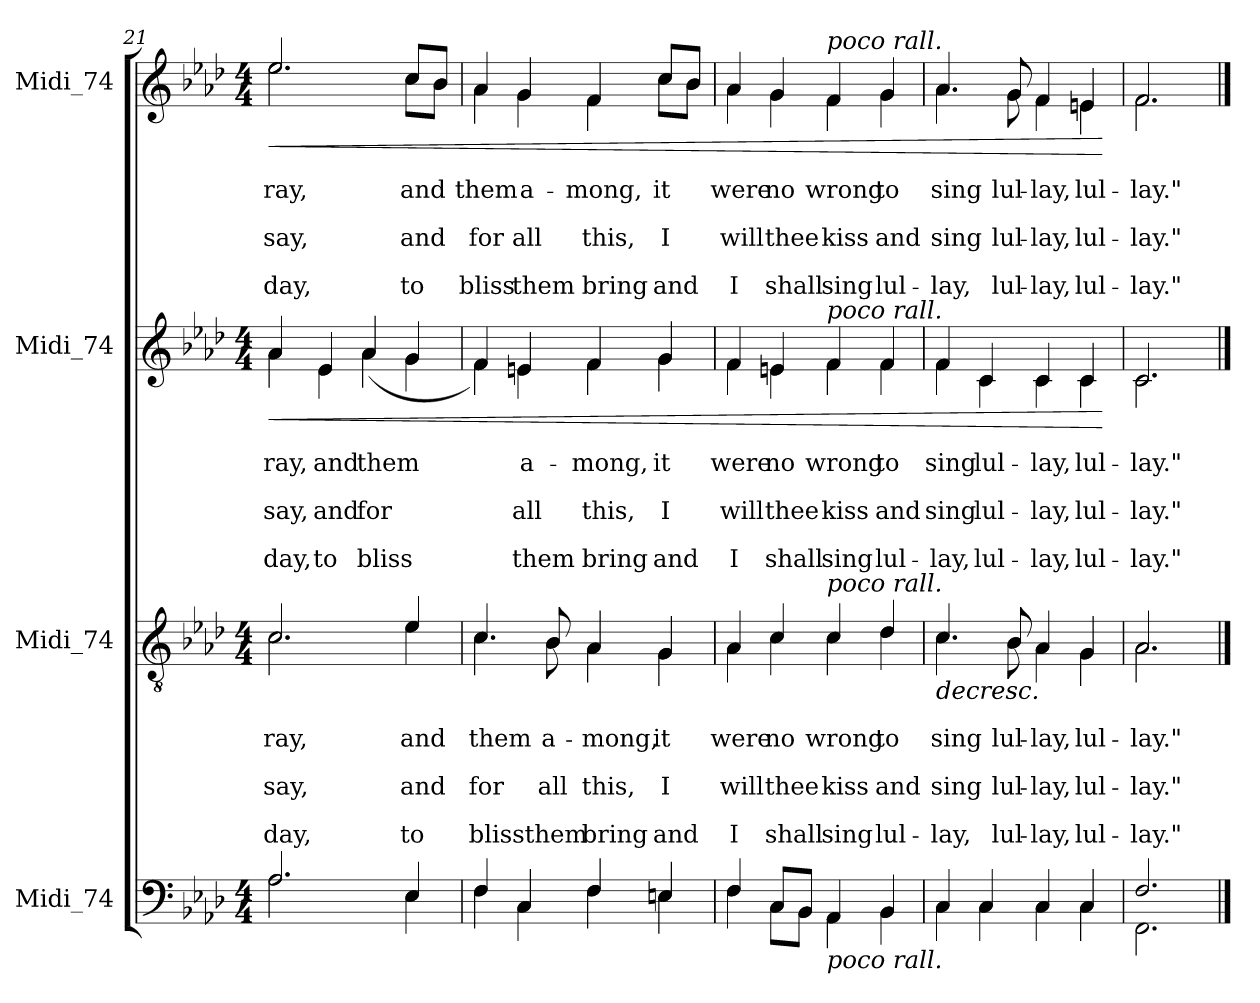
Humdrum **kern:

**kern	**kern	**text	**text	**text	**text	**text	**text	**dynam	**kern	**text	**text	**text	**text	**text	**text	**dynam	**kern	**text	**text	**text	**text	**text	**text	**dynam
*part4	*part3	*part3	*part3	*part3	*part3	*part3	*part3	*part3	*part2	*part2	*part2	*part2	*part2	*part2	*part2	*part2	*part1	*part1	*part1	*part1	*part1	*part1	*part1	*part1
*staff4	*staff3	*staff3	*staff3	*staff3	*staff3	*staff3	*staff3	*staff3	*staff2	*staff2	*staff2	*staff2	*staff2	*staff2	*staff2	*staff2	*staff1	*staff1	*staff1	*staff1	*staff1	*staff1	*staff1	*staff1
*I"Midi_74	*I"Midi_74	*	*	*	*	*	*	*	*I"Midi_74	*	*	*	*	*	*	*	*I"Midi_74	*	*	*	*	*	*	*
!!LO:LB:g=z
*clefF4	*clefGv2	*	*	*	*	*	*	*	*clefG2	*	*	*	*	*	*	*	*clefG2	*	*	*	*	*	*	*
*k[b-e-a-d-]	*k[b-e-a-d-]	*	*	*	*	*	*	*	*k[b-e-a-d-]	*	*	*	*	*	*	*	*k[b-e-a-d-]	*	*	*	*	*	*	*
*A-:	*A-:	*	*	*	*	*	*	*	*A-:	*	*	*	*	*	*	*	*A-:	*	*	*	*	*	*	*
*M4/4	*M4/4	*	*	*	*	*	*	*	*M4/4	*	*	*	*	*	*	*	*M4/4	*	*	*	*	*	*	*
=21	=21	=21	=21	=21	=21	=21	=21	=21	=21	=21	=21	=21	=21	=21	=21	=21	=21	=21	=21	=21	=21	=21	=21	=21
*^	*	*	*	*	*	*	*	*	*	*	*	*	*	*	*	*	*	*	*	*	*	*	*	*
!	!	!	!LO:LY:b	!	!LO:LY:b	!	!LO:LY:b	!	!	!	!	!	!	!	!	!	!	!	!	!	!	!	!	!	!
*	*	*^	*	*	*	*	*	*	*	*	*	*	*	*	*	*	*	*	*	*	*	*	*	*	*
!	!	!	!	!	!LO:LY:b	!	!LO:LY:b	!	!LO:LY:b	!	!	!LO:LY:b	!	!LO:LY:b	!	!LO:LY:b	!	!	!	!	!	!	!	!	!	!
*	*	*	*	*	*	*	*	*	*	*	*^	*	*	*	*	*	*	*	*	*	*	*	*	*	*	*
!	!	!	!	!	!	!	!	!	!	!	!	!	!	!LO:LY:b	!	!LO:LY:b	!	!LO:LY:b	!LO:HP:b	!	!LO:LY:b	!	!LO:LY:b	!	!LO:LY:b	!	!
*	*	*	*	*	*	*	*	*	*	*	*	*	*	*	*	*	*	*	*	*^	*	*	*	*	*	*	*
!	!	!	!	!	!	!	!	!	!	!	!	!	!	!	!	!	!	!	!	!	!	!	!LO:LY:b	!	!LO:LY:b	!	!LO:LY:b	!LO:HP:b
2.A-	2.A-	2.c	2.c	.	ray,	.	say,	.	day,	.	4a-	4a-	.	ray,	.	say,	.	day,	<	2.ee-	2.ee-	.	ray,	.	say,	.	day,	<
!	!	!	!	!	!	!	!	!	!	!	!	!	!LO:LY:b	!	!LO:LY:b	!	!LO:LY:b	!	!	!	!	!	!	!	!	!	!	!
!	!	!	!	!	!	!	!	!	!	!	!	!	!	!LO:LY:b	!	!LO:LY:b	!	!LO:LY:b	!	!	!	!	!	!	!	!	!	!
.	.	.	.	.	.	.	.	.	.	.	4e-	4e-	.	and	.	and	.	to	.	.	.	.	.	.	.	.	.	.
!	!	!	!	!	!	!	!	!	!	!	!	!	!LO:LY:b	!	!LO:LY:b	!	!LO:LY:b	!	!	!	!	!	!	!	!	!	!	!
!	!	!	!	!	!	!	!	!	!	!	!	!	!	!LO:LY:b	!	!LO:LY:b	!	!LO:LY:b	!	!	!	!	!	!	!	!	!	!
.	.	.	.	.	.	.	.	.	.	.	4a-	(<4a-	.	them	.	for	.	bliss	.	.	.	.	.	.	.	.	.	.
!	!	!	!	!LO:LY:b	!	!LO:LY:b	!	!LO:LY:b	!	!	!	!	!	!	!	!	!	!	!	!	!	!	!	!	!	!	!	!
!	!	!	!	!	!LO:LY:b	!	!LO:LY:b	!	!LO:LY:b	!	!	!	!	!	!	!	!	!	!	!	!	!LO:LY:b	!	!LO:LY:b	!	!LO:LY:b	!	!
!	!	!	!	!	!	!	!	!	!	!	!	!	!	!	!	!	!	!	!	!	!	!	!LO:LY:b	!	!LO:LY:b	!	!LO:LY:b	!
4E-	4E-	4e-	4e-	.	and	.	and	.	to	.	4g	4g	.	.	.	.	.	.	.	8ccL	8ccL	.	and	.	and	.	to	.
.	.	.	.	.	.	.	.	.	.	.	.	.	.	.	.	.	.	.	.	8b-J	8b-J	.	.	.	.	.	.	.
=22	=22	=22	=22	=22	=22	=22	=22	=22	=22	=22	=22	=22	=22	=22	=22	=22	=22	=22	=22	=22	=22	=22	=22	=22	=22	=22	=22	=22
!	!	!	!	!LO:LY:b	!	!LO:LY:b	!	!LO:LY:b	!	!	!	!	!	!	!	!	!	!	!	!	!	!	!	!	!	!	!	!
!	!	!	!	!	!LO:LY:b	!	!LO:LY:b	!	!LO:LY:b	!	!	!	!	!	!	!	!	!	!	!	!	!LO:LY:b	!	!LO:LY:b	!	!LO:LY:b	!	!
!	!	!	!	!	!	!	!	!	!	!	!	!	!	!	!	!	!	!	!	!	!	!	!LO:LY:b	!	!LO:LY:b	!	!LO:LY:b	!
4F	4F	4.c	4.c	.	them	.	for	.	bliss	.	4f	4f)	.	.	.	.	.	.	.	4a-	4a-	.	them	.	for	.	bliss	.
!	!	!	!	!	!	!	!	!	!	!	!	!	!LO:LY:b	!	!LO:LY:b	!	!LO:LY:b	!	!	!	!	!	!	!	!	!	!	!
!	!	!	!	!	!	!	!	!	!	!	!	!	!	!LO:LY:b	!	!LO:LY:b	!	!LO:LY:b	!	!	!	!LO:LY:b	!	!LO:LY:b	!	!LO:LY:b	!	!
!	!	!	!	!	!	!	!	!	!	!	!	!	!	!	!	!	!	!	!	!	!	!	!LO:LY:b	!	!LO:LY:b	!	!LO:LY:b	!
4C	4C	.	.	.	.	.	.	.	.	]	4en	4en	.	a-	.	-all	.	them	.	4g	4g	.	a-	.	-all	.	them	.
!	!	!	!	!LO:LY:b	!	!LO:LY:b	!	!LO:LY:b	!	!	!	!	!	!	!	!	!	!	!	!	!	!	!	!	!	!	!	!
!	!	!	!	!	!LO:LY:b	!	!LO:LY:b	!	!LO:LY:b	!	!	!	!	!	!	!	!	!	!	!	!	!	!	!	!	!	!	!
.	.	8B-	8B-	.	a-	.	-all	.	them	.	.	.	.	.	.	.	.	.	.	.	.	.	.	.	.	.	.	.
!	!	!	!	!LO:LY:b	!	!LO:LY:b	!	!LO:LY:b	!	!	!	!	!	!	!	!	!	!	!	!	!	!	!	!	!	!	!	!
!	!	!	!	!	!LO:LY:b	!	!LO:LY:b	!	!LO:LY:b	!	!	!	!LO:LY:b	!	!LO:LY:b	!	!LO:LY:b	!	!	!	!	!	!	!	!	!	!	!
!	!	!	!	!	!	!	!	!	!	!	!	!	!	!LO:LY:b	!	!LO:LY:b	!	!LO:LY:b	!	!	!	!LO:LY:b	!	!LO:LY:b	!	!LO:LY:b	!	!
!	!	!	!	!	!	!	!	!	!	!	!	!	!	!	!	!	!	!	!	!	!	!	!LO:LY:b	!	!LO:LY:b	!	!LO:LY:b	!
4F	4F	4A-	4A-	.	mong,	.	this,	.	bring	.	4f	4f	.	mong,	.	this,	.	bring	.	4f	4f	.	mong,	.	this,	.	bring	.
!	!	!	!	!LO:LY:b	!	!LO:LY:b	!	!LO:LY:b	!	!	!	!	!	!	!	!	!	!	!	!	!	!	!	!	!	!	!	!
!	!	!	!	!	!LO:LY:b	!	!LO:LY:b	!	!LO:LY:b	!	!	!	!LO:LY:b	!	!LO:LY:b	!	!LO:LY:b	!	!	!	!	!	!	!	!	!	!	!
!	!	!	!	!	!	!	!	!	!	!	!	!	!	!LO:LY:b	!	!LO:LY:b	!	!LO:LY:b	!	!	!	!LO:LY:b	!	!LO:LY:b	!	!LO:LY:b	!	!
!	!	!	!	!	!	!	!	!	!	!	!	!	!	!	!	!	!	!	!	!	!	!	!LO:LY:b	!	!LO:LY:b	!	!LO:LY:b	!
4En	4En	4G	4G	.	it	.	I	.	and	.	4g	4g	.	it	.	I	.	and	.	8ccL	8ccL	.	it	.	I	.	and	.
.	.	.	.	.	.	.	.	.	.	.	.	.	.	.	.	.	.	.	.	8b-J	8b-J	.	.	.	.	.	.	.
=23	=23	=23	=23	=23	=23	=23	=23	=23	=23	=23	=23	=23	=23	=23	=23	=23	=23	=23	=23	=23	=23	=23	=23	=23	=23	=23	=23	=23
!	!	!	!	!LO:LY:b	!	!LO:LY:b	!	!LO:LY:b	!	!	!	!	!	!	!	!	!	!	!	!	!	!	!	!	!	!	!	!
!	!	!	!	!	!LO:LY:b	!	!LO:LY:b	!	!LO:LY:b	!	!	!	!LO:LY:b	!	!LO:LY:b	!	!LO:LY:b	!	!	!	!	!	!	!	!	!	!	!
!	!	!	!	!	!	!	!	!	!	!	!	!	!	!LO:LY:b	!	!LO:LY:b	!	!LO:LY:b	!	!	!	!LO:LY:b	!	!LO:LY:b	!	!LO:LY:b	!	!
!	!	!	!	!	!	!	!	!	!	!	!	!	!	!	!	!	!	!	!	!	!	!	!LO:LY:b	!	!LO:LY:b	!	!LO:LY:b	!
4F	4F	4A-	4A-	.	were	.	will	.	I	.	4f	4f	.	were	.	will	.	I	.	4a-	4a-	.	were	.	will	.	I	.
!	!	!	!	!LO:LY:b	!	!LO:LY:b	!	!LO:LY:b	!	!	!	!	!	!	!	!	!	!	!	!	!	!	!	!	!	!	!	!
!	!	!	!	!	!LO:LY:b	!	!LO:LY:b	!	!LO:LY:b	!	!	!	!LO:LY:b	!	!LO:LY:b	!	!LO:LY:b	!	!	!	!	!	!	!	!	!	!	!
!	!	!	!	!	!	!	!	!	!	!	!	!	!	!LO:LY:b	!	!LO:LY:b	!	!LO:LY:b	!	!	!	!LO:LY:b	!	!LO:LY:b	!	!LO:LY:b	!	!
!	!	!	!	!	!	!	!	!	!	!	!	!	!	!	!	!	!	!	!	!	!	!	!LO:LY:b	!	!LO:LY:b	!	!LO:LY:b	!
8CL	8CL	4c	4c	.	no	.	thee	.	shall	.	4en	4en	.	no	.	thee	.	shall	.	4g	4g	.	no	.	thee	.	shall	.
8BB-J	8BB-J	.	.	.	.	.	.	.	.	.	.	.	.	.	.	.	.	.	.	.	.	.	.	.	.	.	.	.
!	!	!	!	!	!	!	!	!	!	!	!	!	!	!	!	!	!	!	!	!LO:TX:a:i:t=poco rall.	!	!	!	!	!	!	!	!
!	!	!	!	!	!	!	!	!	!	!	!LO:TX:a:i:t=poco rall.	!	!	!	!	!	!	!	!	!	!	!	!	!	!	!	!	!
!	!	!LO:TX:a:i:t=poco rall.	!	!	!	!	!	!	!	!	!	!	!	!	!	!	!	!	!	!	!	!	!	!	!	!	!	!
!LO:TX:b:i:t=poco rall.	!	!	!	!	!	!	!	!	!	!	!	!	!	!	!	!	!	!	!	!	!	!	!	!	!	!	!	!
!	!	!	!	!LO:LY:b	!	!LO:LY:b	!	!LO:LY:b	!	!	!	!	!	!	!	!	!	!	!	!	!	!	!	!	!	!	!	!
!	!	!	!	!	!LO:LY:b	!	!LO:LY:b	!	!LO:LY:b	!	!	!	!LO:LY:b	!	!LO:LY:b	!	!LO:LY:b	!	!	!	!	!	!	!	!	!	!	!
!	!	!	!	!	!	!	!	!	!	!	!	!	!	!LO:LY:b	!	!LO:LY:b	!	!LO:LY:b	!	!	!	!LO:LY:b	!	!LO:LY:b	!	!LO:LY:b	!	!
!	!	!	!	!	!	!	!	!	!	!	!	!	!	!	!	!	!	!	!	!	!	!	!LO:LY:b	!	!LO:LY:b	!	!LO:LY:b	!
4AA-	4AA-	4c	4c	.	wrong	.	kiss	.	sing	.	4f	4f	.	wrong	.	kiss	.	sing	.	4f	4f	.	wrong	.	kiss	.	sing	.
!	!	!	!	!LO:LY:b	!	!LO:LY:b	!	!LO:LY:b	!	!	!	!	!	!	!	!	!	!	!	!	!	!	!	!	!	!	!	!
!	!	!	!	!	!LO:LY:b	!	!LO:LY:b	!	!LO:LY:b	!	!	!	!LO:LY:b	!	!LO:LY:b	!	!LO:LY:b	!	!	!	!	!	!	!	!	!	!	!
!	!	!	!	!	!	!	!	!	!	!	!	!	!	!LO:LY:b	!	!LO:LY:b	!	!LO:LY:b	!	!	!	!LO:LY:b	!	!LO:LY:b	!	!LO:LY:b	!	!
!	!	!	!	!	!	!	!	!	!	!	!	!	!	!	!	!	!	!	!	!	!	!	!LO:LY:b	!	!LO:LY:b	!	!LO:LY:b	!
4BB-	4BB-	4d-	4d-	.	to	.	and	.	lul-	.	4f	4f	.	to	.	and	.	lul-	.	4g	4g	.	to	.	and	.	lul-	.
=24	=24	=24	=24	=24	=24	=24	=24	=24	=24	=24	=24	=24	=24	=24	=24	=24	=24	=24	=24	=24	=24	=24	=24	=24	=24	=24	=24	=24
!	!	!	!	!LO:LY:b	!	!LO:LY:b	!	!LO:LY:b	!	!	!	!	!	!	!	!	!	!	!	!	!	!	!	!	!	!	!	!
!	!	!	!	!	!LO:LY:b	!	!LO:LY:b	!	!LO:LY:b	!LO:HP:b	!	!	!LO:LY:b	!	!LO:LY:b	!	!LO:LY:b	!	!	!	!	!	!	!	!	!	!	!
!	!	!	!	!	!	!	!	!	!	!	!	!	!	!LO:LY:b	!	!LO:LY:b	!	!LO:LY:b	!	!	!	!LO:LY:b	!	!LO:LY:b	!	!LO:LY:b	!	!
!	!	!	!	!	!	!	!	!	!	!	!	!	!	!	!	!	!	!	!	!	!	!	!LO:LY:b	!	!LO:LY:b	!	!LO:LY:b	!
4C	4C	4.c	4.c	.	-sing	.	sing	.	lay,	>	4f	4f	.	-sing	.	sing	.	lay,	.	4.a-	4.a-	.	-sing	.	sing	.	lay,	.
!	!	!	!	!	!	!	!	!	!	!	!	!	!LO:LY:b	!	!LO:LY:b	!	!LO:LY:b	!	!	!	!	!	!	!	!	!	!	!
!	!	!	!	!	!	!	!	!	!	!	!	!	!	!LO:LY:b	!	!LO:LY:b	!	!LO:LY:b	!	!	!	!	!	!	!	!	!	!
4C	4C	.	.	.	.	.	.	.	.	.	4c	4c	.	lul-	.	-lul-	.	-lul-	.	.	.	.	.	.	.	.	.	.
!	!	!	!	!LO:LY:b	!	!LO:LY:b	!	!LO:LY:b	!	!	!	!	!	!	!	!	!	!	!	!	!	!	!	!	!	!	!	!
!	!	!	!	!	!LO:LY:b	!	!LO:LY:b	!	!LO:LY:b	!	!	!	!	!	!	!	!	!	!	!	!	!LO:LY:b	!	!LO:LY:b	!	!LO:LY:b	!	!
!	!	!	!	!	!	!	!	!	!	!	!	!	!	!	!	!	!	!	!	!	!	!	!LO:LY:b	!	!LO:LY:b	!	!LO:LY:b	!
.	.	8B-	8B-	.	lul-	.	-lul-	.	-lul-	.	.	.	.	.	.	.	.	.	.	8g	8g	.	lul-	.	-lul-	.	-lul-	.
!	!	!	!	!LO:LY:b	!	!LO:LY:b	!	!LO:LY:b	!	!	!	!	!	!	!	!	!	!	!	!	!	!	!	!	!	!	!	!
!	!	!	!	!	!LO:LY:b	!	!LO:LY:b	!	!LO:LY:b	!	!	!	!LO:LY:b	!	!LO:LY:b	!	!LO:LY:b	!	!	!	!	!	!	!	!	!	!	!
!	!	!	!	!	!	!	!	!	!	!	!	!	!	!LO:LY:b	!	!LO:LY:b	!	!LO:LY:b	!	!	!	!LO:LY:b	!	!LO:LY:b	!	!LO:LY:b	!	!
!	!	!	!	!	!	!	!	!	!	!	!	!	!	!	!	!	!	!	!	!	!	!	!LO:LY:b	!	!LO:LY:b	!	!LO:LY:b	!
4C	4C	4A-	4A-	.	-lay,	.	lay,	.	lay,	.	4c	4c	.	-lay,	.	lay,	.	lay,	.	4f	4f	.	-lay,	.	lay,	.	lay,	.
!	!	!	!	!LO:LY:b	!	!LO:LY:b	!	!LO:LY:b	!	!	!	!	!	!	!	!	!	!	!	!	!	!	!	!	!	!	!	!
!	!	!	!	!	!LO:LY:b	!	!LO:LY:b	!	!LO:LY:b	!	!	!	!LO:LY:b	!	!LO:LY:b	!	!LO:LY:b	!	!	!	!	!	!	!	!	!	!	!
!	!	!	!	!	!	!	!	!	!	!	!	!	!	!LO:LY:b	!	!LO:LY:b	!	!LO:LY:b	!	!	!	!LO:LY:b	!	!LO:LY:b	!	!LO:LY:b	!	!
!	!	!	!	!	!	!	!	!	!	!	!	!	!	!	!	!	!	!	!	!	!	!	!LO:LY:b	!	!LO:LY:b	!	!LO:LY:b	!
4C	4C	4G	4G	.	lul-	.	-lul-	.	-lul-	.	4c	4c	.	lul-	.	-lul-	.	-lul-	.	4en	4en	.	lul-	.	-lul-	.	-lul-	.
*v	*v	*	*	*	*	*	*	*	*	*	*v	*v	*	*	*	*	*	*	*	*v	*v	*	*	*	*	*	*	*
*	*v	*v	*	*	*	*	*	*	*	*	*	*	*	*	*	*	*	*	*	*	*	*	*	*	*
.	.	.	.	.	.	.	.	.	.	.	.	.	.	.	.	[	.	.	.	.	.	.	.	[
=25	=25	=25	=25	=25	=25	=25	=25	=25	=25	=25	=25	=25	=25	=25	=25	=25	=25	=25	=25	=25	=25	=25	=25	=25
*^	*	*	*	*	*	*	*	*	*	*	*	*	*	*	*	*	*	*	*	*	*	*	*	*
!	!	!	!LO:LY:b	!	!LO:LY:b	!	!LO:LY:b	!	!	!	!	!	!	!	!	!	!	!	!	!	!	!	!	!	!
*	*	*^	*	*	*	*	*	*	*	*	*	*	*	*	*	*	*	*	*	*	*	*	*	*	*
!	!	!	!	!	!LO:LY:b	!	!LO:LY:b	!	!LO:LY:b	!	!	!LO:LY:b	!	!LO:LY:b	!	!LO:LY:b	!	!	!	!	!	!	!	!	!	!
*	*	*	*	*	*	*	*	*	*	*	*^	*	*	*	*	*	*	*	*	*	*	*	*	*	*	*
!	!	!	!	!	!	!	!	!	!	!	!	!	!	!LO:LY:b	!	!LO:LY:b	!	!LO:LY:b	!	!	!LO:LY:b	!	!LO:LY:b	!	!LO:LY:b	!	!
*	*	*	*	*	*	*	*	*	*	*	*	*	*	*	*	*	*	*	*	*^	*	*	*	*	*	*	*
!	!	!	!	!	!	!	!	!	!	!	!	!	!	!	!	!	!	!	!	!	!	!	!LO:LY:b	!	!LO:LY:b	!	!LO:LY:b	!
2.F/	2.FF	2.A-	2.A-	.	lay."	.	lay."	.	lay."	.	2.c	2.c	.	lay."	.	lay."	.	lay."	.	2.f	2.f	.	lay."	.	lay."	.	lay."	.
*v	*v	*	*	*	*	*	*	*	*	*	*v	*v	*	*	*	*	*	*	*	*v	*v	*	*	*	*	*	*	*
*	*v	*v	*	*	*	*	*	*	*	*	*	*	*	*	*	*	*	*	*	*	*	*	*	*	*
==	==	==	==	==	==	==	==	==	==	==	==	==	==	==	==	==	==	==	==	==	==	==	==	==
*-	*-	*-	*-	*-	*-	*-	*-	*-	*-	*-	*-	*-	*-	*-	*-	*-	*-	*-	*-	*-	*-	*-	*-	*-
